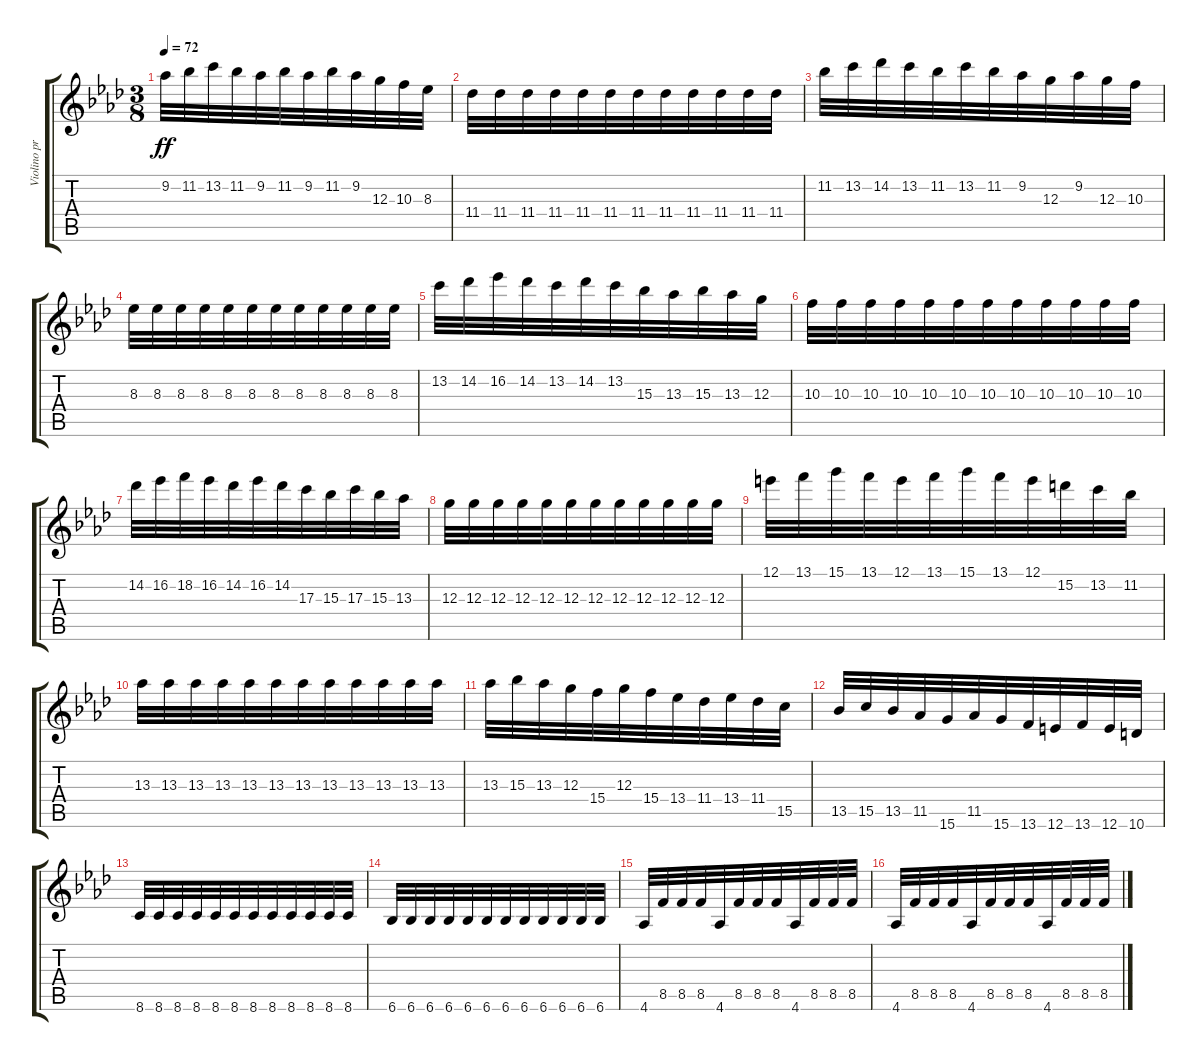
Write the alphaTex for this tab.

\track ("Violino principale" "Violino pr") {instrument overdrivenguitar}
\staff {score tabs}
\tuning (E4 B3 G3 D3 A2 E2) {hide}
\ts (3 8)
\tempo 72
\clef g2
\ks fminor
9.2.32{dy ff} 11.2.32 13.2.32 11.2.32 9.2.32 11.2.32 9.2.32 11.2.32 9.2.32 12.3.32 10.3.32 8.3.32 |
11.4.32 11.4.32 11.4.32 11.4.32 11.4.32 11.4.32 11.4.32 11.4.32 11.4.32 11.4.32 11.4.32 11.4.32 |
11.2.32 13.2.32 14.2.32 13.2.32 11.2.32 13.2.32 11.2.32 9.2.32 12.3.32 9.2.32 12.3.32 10.3.32 |
8.3.32 8.3.32 8.3.32 8.3.32 8.3.32 8.3.32 8.3.32 8.3.32 8.3.32 8.3.32 8.3.32 8.3.32 |
13.2.32 14.2.32 16.2.32 14.2.32 13.2.32 14.2.32 13.2.32 15.3.32 13.3.32 15.3.32 13.3.32 12.3.32 |
10.3.32 10.3.32 10.3.32 10.3.32 10.3.32 10.3.32 10.3.32 10.3.32 10.3.32 10.3.32 10.3.32 10.3.32 |
14.2.32 16.2.32 18.2.32 16.2.32 14.2.32 16.2.32 14.2.32 17.3.32 15.3.32 17.3.32 15.3.32 13.3.32 |
12.3.32 12.3.32 12.3.32 12.3.32 12.3.32 12.3.32 12.3.32 12.3.32 12.3.32 12.3.32 12.3.32 12.3.32 |
12.1.32 13.1.32 15.1.32 13.1.32 12.1.32 13.1.32 15.1.32 13.1.32 12.1.32 15.2.32 13.2.32 11.2.32 |
13.3.32 13.3.32 13.3.32 13.3.32 13.3.32 13.3.32 13.3.32 13.3.32 13.3.32 13.3.32 13.3.32 13.3.32 |
13.3.32 15.3.32 13.3.32 12.3.32 15.4.32 12.3.32 15.4.32 13.4.32 11.4.32 13.4.32 11.4.32 15.5.32 |
13.5.32 15.5.32 13.5.32 11.5.32 15.6.32 11.5.32 15.6.32 13.6.32 12.6.32 13.6.32 12.6.32 10.6.32 |
8.6.32 8.6.32 8.6.32 8.6.32 8.6.32 8.6.32 8.6.32 8.6.32 8.6.32 8.6.32 8.6.32 8.6.32 |
6.6.32 6.6.32 6.6.32 6.6.32 6.6.32 6.6.32 6.6.32 6.6.32 6.6.32 6.6.32 6.6.32 6.6.32 |
4.6.32 8.5.32 8.5.32 8.5.32 4.6.32 8.5.32 8.5.32 8.5.32 4.6.32 8.5.32 8.5.32 8.5.32 |
4.6.32 8.5.32 8.5.32 8.5.32 4.6.32 8.5.32 8.5.32 8.5.32 4.6.32 8.5.32 8.5.32 8.5.32
